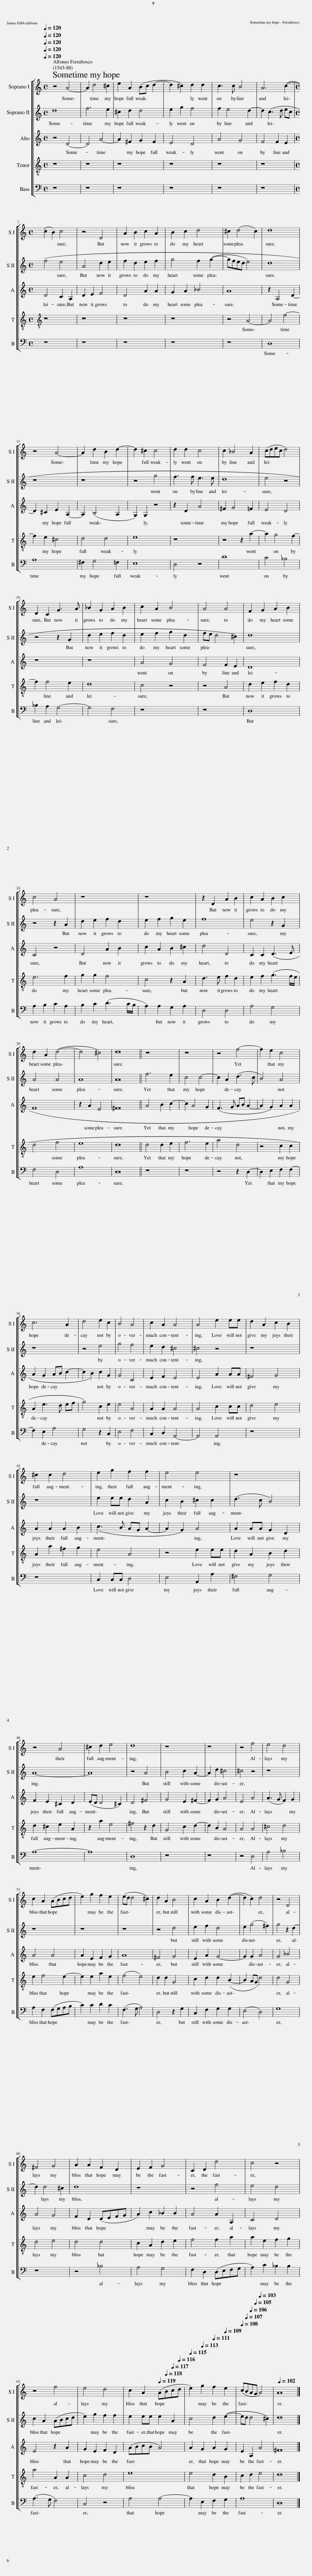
X:1
%%score [ 1 2 3 4 5 ]
L:1/8
Q:1/4=120
M:4/4
I:linebreak $
K:C
V:1 treble
V:2 treble
V:3 treble
V:4 treble-8
V:5 bass
V:1
 z4 A4- | A2 d4 ^c2 | e2 A2 (Bc d2- | d2 ^c2) d2 d2 | c3 c B4 | %5
 A6 (c2- |$[M:4/4] c2 B2) c4 | z4 D4 | A2 B2 c2 A2 | B2 c2 d4 | %10
 ^c2 (d4 c2) | d8 |$ z4 A4- | A2 d2 B2 d2- | d2 ^c2 c4 | %15
 d2 d2 c4 | c2 _B4 A2 | (cdec d4) |$ D2 C2 G3 A | _B2 G2 A2 B2 | %20
 c2 A2 B4 | A4 A4 | F2 G2 A2 B2 |$ c4 A4 | z8 | %25
 z8 | z2 D2 A2 B2 | c2 A2 B2 c2 |$ d2 A2 (d4- | d4 ^c4) | %30
 d16 || z8 | z8 | z4 f4- | f2 e2 c4 |$ %35
 c6 A2 | d4 e2 c2 | B4 A4 | c2 A2 A4 | A4 e2 ee | %40
 d2 A2 c2 B2 |$ ^c2 c2 d4 | e2 g2 f2 f2 | e4 e4 | z8 |$ %45
 z4 A4 | ^c2 d2 e4 | d8 | z8 | z8 | %50
 z4 f4 | e4 d4 |$ c2 A2 (ABcd | e2) g2 f2 e2 | (ed d4 ^c2) | %55
 d2 A2 B4 | c2 A2 B2 (d2- | d2 c2) d4 | z4 D4 |$ ^F4 G4 | %60
 A2 A2 F2 D2 | E2 F2 G4 | C2 D2 d4 | c4 z4 |$ z4 f4 | %65
 e4 d4 | c2 A2[Q:1/4=119] (A[Q:1/4=118]B[Q:1/4=117]c[Q:1/4=116]d |[Q:1/4=115] e2)[Q:1/4=113] g2[Q:1/4=111] f2[Q:1/4=109] e2 |[Q:1/4=108] (c[Q:1/4=107]B[Q:1/4=106]A[Q:1/4=105]G[Q:1/4=103] A4) |[Q:1/4=102] A16 |] %70
V:2
 d8 | f6 e2 | ^c2 d2 d4 | e2 g2 f4 | f2 e4 d2- | %5
 d2 (c3 d ec |$[M:4/4] f4 e4 | A4 d2 e2 | f2 d2 e2 f2 | g4 f2 (g2- | %10
 gfed e4) | d8 |$ z8 | z8 | z4 g4 | %15
 f3 f e3 e | d8 | e4 z4 |$ z4 z2 G2 | d2 e2 f2 d2 | %20
 e2 f2 g2 d2 | fe d4 ^c2) | d8 |$ z4 z2 A2 | d2 e2 f2 d2 | %25
 e2 f2 g2 e2 | f8 | e4 z2 G2 |$ A4 A4 | A8 | %30
 A16 || f6 e2 | c4 c4- | c2 A2 (d3 c | B4) A4 |$ %35
 z8 | z4 e4 | g4 f4 | e2 d2 ^c4 | ^c4 z4 | %40
 z8 |$ z8 | e2 ee d2 A2 | c2 B2 ^c2 c2 | (d3 c B4) |$ %45
 A8- | A8 | z4 A4 | B4 c2 A2- | A2 d2 ^c4 | %50
 ^c4 z4 | z8 |$ z8 | z8 | z8 | %55
 z4 d4 | e2 f2 d4 | e2 (g4 ^f2) | g4 z2 d2- |$ d2 d4 ^c2 | %60
 d8 | z8 | z4 f4 | e4 d4 |$ c2 A2 (ABcd | %65
 e2) g2 f2 f2 | e2 ee e2 A2 | c4 d2 (e2- | ed d4 ^c2) | d16 |] %70
V:3
 z4 D4- | D4 A4- | A2 ^F2 G2 F2 | E4 D4 | A4 G4 | %5
 F4 F2 E2 |$[M:4/4] D4 C2 A,2 | D2 E2 F4 | D4 A2 A2 | G2 A2 _B4 | %10
 A8 | z2 A,4 D2- |$ D2 ^C2 E2 A,2- | A,2 (B,4 A,2 | G,2) G,2 z4 | %15
 z2 D2 A4 | ^F2 G4 =F2 | E4 D4 |$ z8 | z8 | %20
 A4 G4 | F4 F2 E2 | D8 |$ C4 z4 | D4 A2 B2 | %25
 c2 A2 B2 ^c2 | d4 D4 | C2 C2 (D3 E |$ F8 | z2 A2 E4 | %30
 ^F16 || A4 B2 c2- | c2 A4 G2 | (F3 G AB A2- | A2 G2) A2 A2 |$ %35
 A2 G2 AB c2- | c2 B2) c2 G2 | G4 C4 | E2 F2 E4 | E4 A2 AA | %40
 ^F4 G4 |$ A2 A2 A2 B2 | (c3 B AG A2- | A2 G2) A4 | A2 AA G2 D2 |$ %45
 F2 E2 ^C2 D2 | (ED D4 ^C2) | D4 ^F4 | G4 E2 ^F2- | F2 G2 A4 | %50
 E4 A4 | (A3 G F2) G2 |$ A4 A4 | A2 E2 F2 G2 | A8 | %55
 ^F4 G4 | E2 A2 G4- | G2 G2 A4 | G4 _B4 |$ A4 G4 | %60
 F2 D2 (DEFG | A2) c2 _B2 B2 | A4 A2 A,2 | C4 D4 |$ E4 z2 A2 | %65
 G2 E2 F2 D2 | (ABcB A4) | A2 G2 A2 G2 | E2 A,2 A4 | ^F16 |] %70
V:4
 z8 | z8 | z8 | z8 | z8 | %5
 z8 |$[M:4/4][K:treble-8] z8 | z8 | z8 | z8 | %10
 z4 A4- | A4 f4- |$ f2 e2 ^c4 | d4 d4 | e8 | %15
 z8 | z4 z2 a2- | a2 g4 f2- |$ f2 f4 e2 | d8 | %20
 c4 z4 | z4 A4 | d2 e2 f2 d2 |$ e6 f2 | g2 g2 f4 | %25
 c4 z2 A2 | d3 e f2 d2 | e2 f2 (g3 f/e/ |$ d4 f4 | e8 | %30
 d16 || d4 d2 e2 | f6 e2 | a4 d4 | z4 c2 c2 |$ %35
 A2 e3 d ef | g4) c2 e2 | e4 A4 | A2 A2 A4 | A4 c2 cc | %40
 d4 e4 |$ A2 a2 ^f2 g2 | e4 A4 | z4 e2 ee | d2 A2 B2 d2 |$ %45
 d2 ^c2 e2 A2 | z2 a2 e4 | ^f4 z2 d2 | G4 c2 d2- | d2 B2 A4 | %50
 A4 A4 | ^c4 d4 |$ e2 f4 e2- | e2 e2 a2 e2 | (f4 e4) | %55
 d2 d2 G4 | c2 d2 d2 (B2- | B2 AG d4) | d4 G4 |$ d4 e4 | %60
 d4 d4 | c2 A2 d2 e2 | f4 f2 a2 | a2 e2 f2 g2 |$ a4 A2 A2 | %65
 c4 d4 | e8 | e4 d2 B2 | c2 d2 e4 | d16 |] %70
V:5
 z8 | z8 | z8 | z8 | z8 | %5
 z8 |$[M:4/4] z8 | z8 | z8 | z8 | %10
 z8 | D,8 |$ A,8 | ^F,2 G,4 =F,2 | E,8 | %15
 D,4 z4 | D8 | C4 _B,4 |$ _B,2 A,2 G,4- | G,4 F,4 | %20
 z8 | z8 | D,8 |$ A,2 B,2 C2 A,2 | B,2 C2 (D3 C/B,/ | %25
 A,2) A,2 G,2 A,2 | D,4 D,4 | A,4 G,4 |$ F,4 D,4 | A,8 | %30
 D,16 || z8 | z8 | z4 z2 D,2- | D,2 E,2 F,2 F,2- |$ %35
 F,2 E,2 A,4 | G,4 z2 C,2 | E,4 F,4 | C,2 D,2 A,,4- | A,,4 A,,4 | %40
 z8 |$ z8 | C,2 C,C, D,4 | E,4 A,,2 A,2 | ^F,4 G,4 |$ %45
 A,8- | A,8 | D,8 | z8 | z8 | %50
 z4 D,4 | A,4 _B,4 |$ A,2 F,2 (F,G,A,B, | C2) C2 D2 C2 | (F,3 G, A,4) | %55
 D,4 z2 G,2 | C,2 F,2 G,2 G,2 | (E,4 D,4) | G,8 |$ z8 | %60
 z4 _B,4 | A,4 G,4 | F,2 D,2 (D,E,F,G, | A,2) C2 _B,2 B,2 |$ (A,3 G, F,4) | %65
 C,4 z4 | A,4 A,4- | A,2 E,2 F,2 G,2 | A,8 | D,16 |] %70
